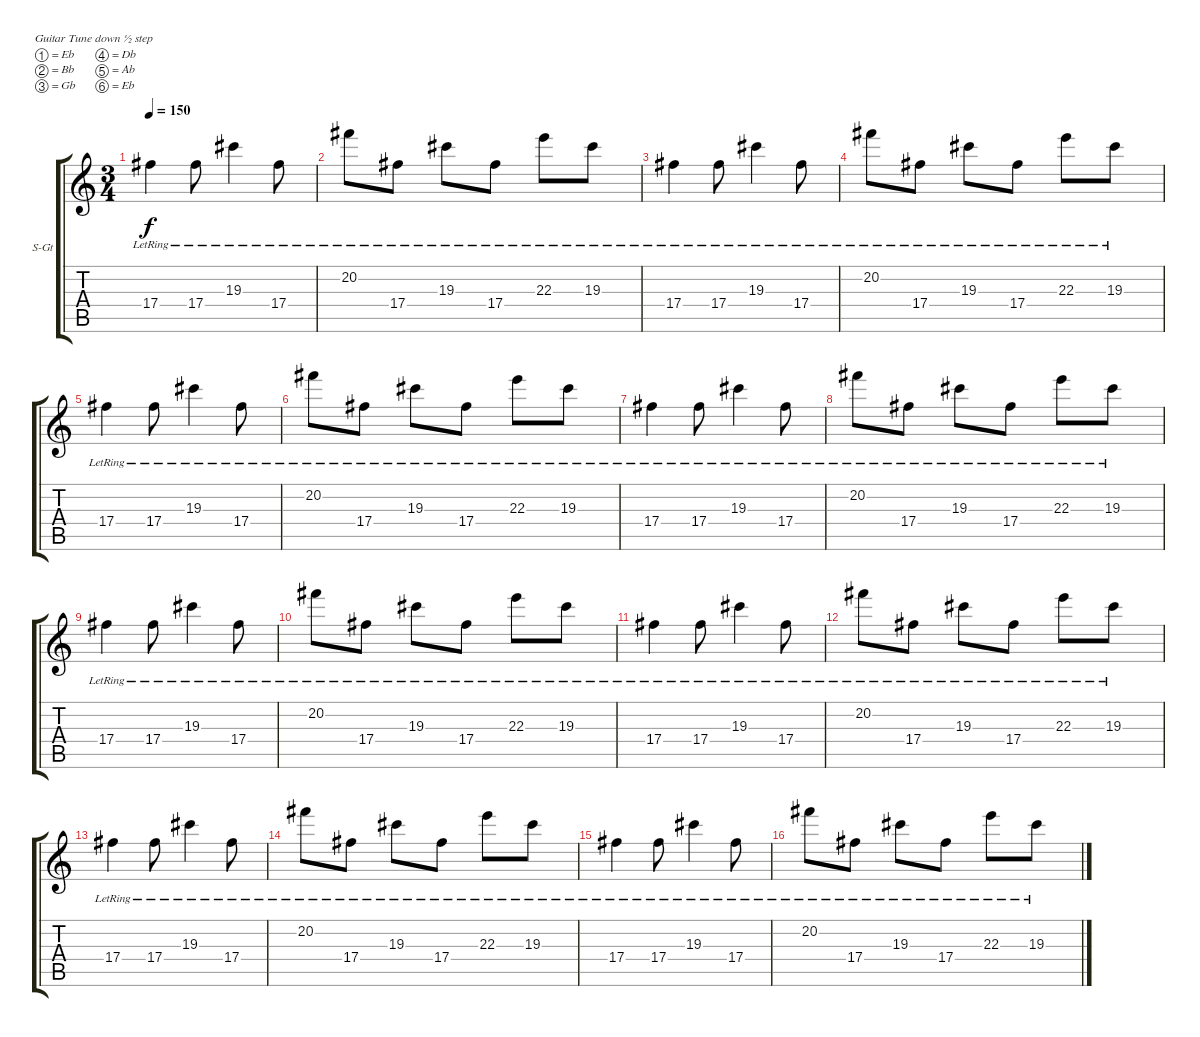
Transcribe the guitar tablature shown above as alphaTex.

\defaultSystemsLayout 4
\bracketExtendMode groupsimilarinstruments
\firstSystemTrackNameOrientation horizontal
\otherSystemsTrackNameOrientation horizontal
\track ("Myles" "S-Gt") {mute instrument acousticguitarsteel}
\staff {score tabs}
\tuning (Eb4 Bb3 Gb3 Db3 Ab2 Eb2)
\ts (3 4)
\tempo 150
\clef g2
\ks c
17.4{lr}.4{dy f} 17.4{lr}.8 19.3{lr}.4 17.4{lr}.8 |
20.2{lr}.8 17.4{lr}.8 19.3{lr}.8 17.4{lr}.8 22.3{lr}.8 19.3{lr}.8 |
17.4{lr}.4 17.4{lr}.8 19.3{lr}.4 17.4{lr}.8 |
20.2{lr}.8 17.4{lr}.8 19.3{lr}.8 17.4{lr}.8 22.3{lr}.8 19.3{lr}.8 |
17.4{lr}.4 17.4{lr}.8 19.3{lr}.4 17.4{lr}.8 |
20.2{lr}.8 17.4{lr}.8 19.3{lr}.8 17.4{lr}.8 22.3{lr}.8 19.3{lr}.8 |
17.4{lr}.4 17.4{lr}.8 19.3{lr}.4 17.4{lr}.8 |
20.2{lr}.8 17.4{lr}.8 19.3{lr}.8 17.4{lr}.8 22.3{lr}.8 19.3{lr}.8 |
17.4{lr}.4 17.4{lr}.8 19.3{lr}.4 17.4{lr}.8 |
20.2{lr}.8 17.4{lr}.8 19.3{lr}.8 17.4{lr}.8 22.3{lr}.8 19.3{lr}.8 |
17.4{lr}.4 17.4{lr}.8 19.3{lr}.4 17.4{lr}.8 |
20.2{lr}.8 17.4{lr}.8 19.3{lr}.8 17.4{lr}.8 22.3{lr}.8 19.3{lr}.8 |
17.4{lr}.4 17.4{lr}.8 19.3{lr}.4 17.4{lr}.8 |
20.2{lr}.8 17.4{lr}.8 19.3{lr}.8 17.4{lr}.8 22.3{lr}.8 19.3{lr}.8 |
17.4{lr}.4 17.4{lr}.8 19.3{lr}.4 17.4{lr}.8 |
20.2{lr}.8 17.4{lr}.8 19.3{lr}.8 17.4{lr}.8 22.3{lr}.8 19.3{lr}.8
